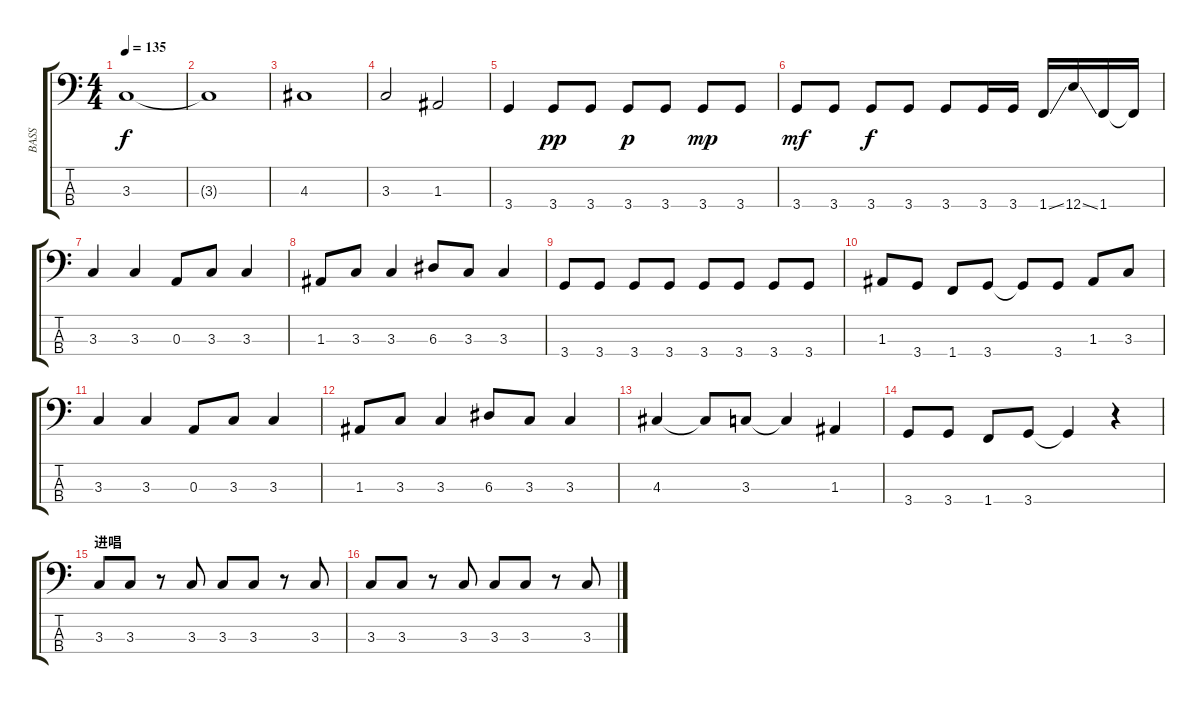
\track ("BASS" "BASS") {instrument electricbassfinger}
\staff {score tabs}
\tuning (G2 D2 A1 E1) {hide}
\ts (4 4)
\tempo 135
\clef f4
\ks c
3.3.1{dy f instrument electricbassfinger} |
3.3{t}.1 |
4.3.1 |
3.3.2 1.3.2 |
3.4.4 3.4.8{dy pp} 3.4.8 3.4.8{dy p} 3.4.8 3.4.8{dy mp} 3.4.8 |
3.4.8{dy mf} 3.4.8 3.4.8{dy f} 3.4.8 3.4.8 3.4.16 3.4.16 1.4{ss}.16 12.4{ss}.16 1.4.16 1.4{t}.16 |
3.3.4 3.3.4 0.3.8 3.3.8 3.3.4 |
1.3.8 3.3.8 3.3.4 6.3.8 3.3.8 3.3.4 |
3.4.8 3.4.8 3.4.8 3.4.8 3.4.8 3.4.8 3.4.8 3.4.8 |
1.3.8 3.4.8 1.4.8 3.4.8 3.4{t}.8 3.4.8 1.3.8 3.3.8 |
3.3.4 3.3.4 0.3.8 3.3.8 3.3.4 |
1.3.8 3.3.8 3.3.4 6.3.8 3.3.8 3.3.4 |
4.3.4 4.3{t}.8 3.3.8 3.3{t}.4 1.3.4 |
3.4.8 3.4.8 1.4.8 3.4.8 3.4{t}.4 r.4 |
\section ("" "进唱")
3.3.8 3.3.8 r.8 3.3.8 3.3.8 3.3.8 r.8 3.3.8 |
3.3.8 3.3.8 r.8 3.3.8 3.3.8 3.3.8 r.8 3.3.8
